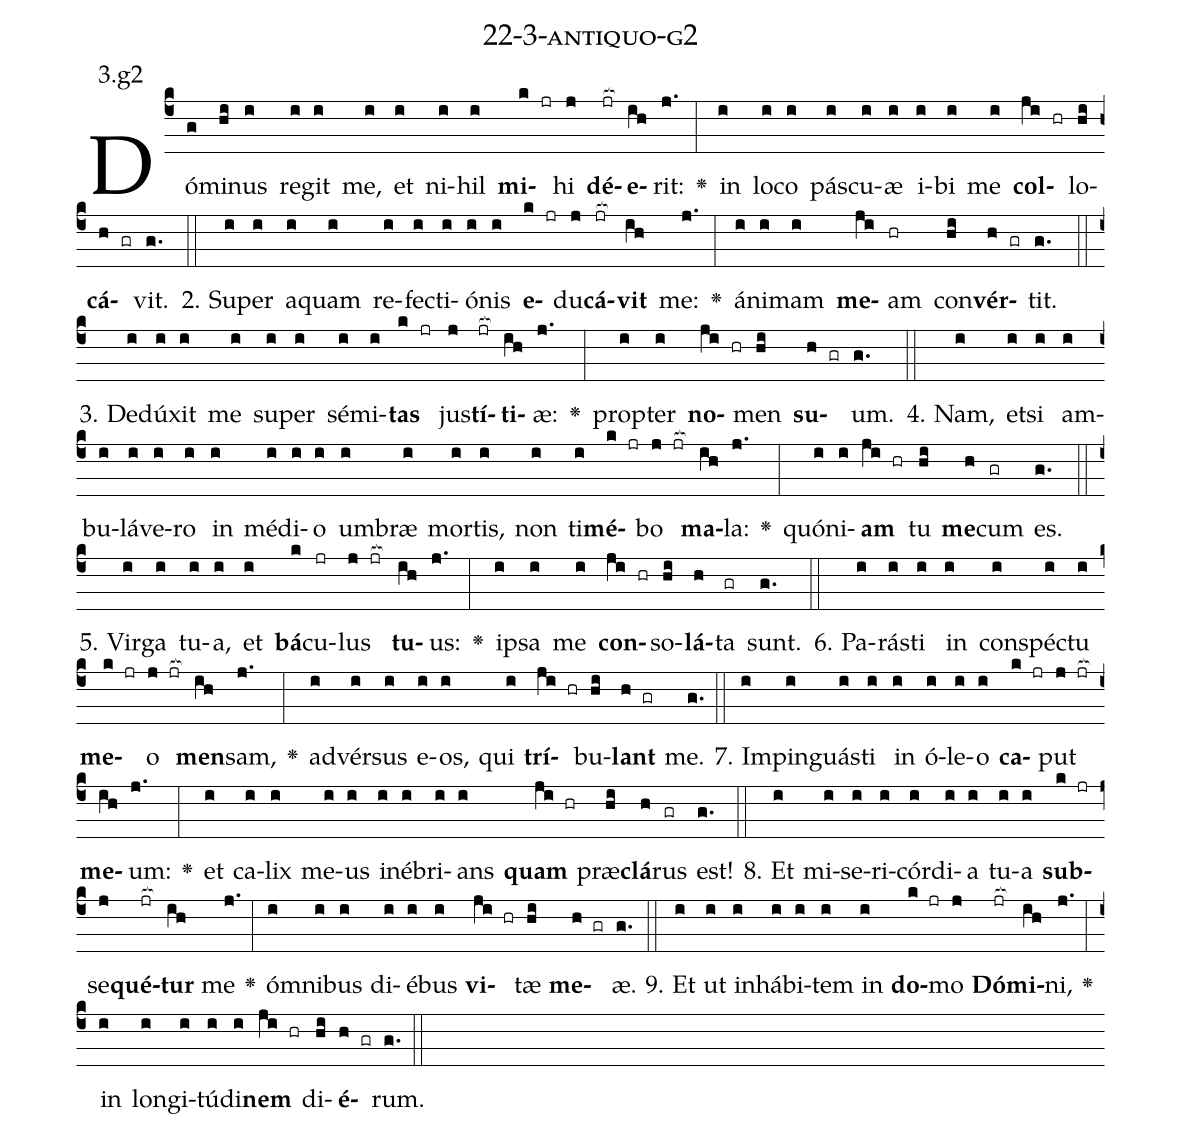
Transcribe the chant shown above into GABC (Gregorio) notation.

name: 22-3-antiquo-g2;
annotation: 3.g2;
%%
(c4)Dó(g)mi(hi)nus(i) re(i)git(i) me,(i) et(i) ni(i)hil(i) <b>mi</b>(k jr)hi(j) <b>dé</b>(jr[ocb:1{])<b>e</b>(ih[ocb:0}])rit:(j.) <v>\greheightstar</v>(:) in(i) lo(i)co(i) pás(i)cu(i)æ(i) i(i)bi(i) me(i) <b>col</b>(ji hr)lo(hi)<b>cá</b>(h gr)vit.(g.) (::)
2. Su(i)per(i) a(i)quam(i) re(i)fec(i)ti(i)ó(i)nis(i) <b>e</b>(k jr)du(j)<b>cá</b>(jr[ocb:1{])<b>vit</b>(ih[ocb:0}]) me:(j.) <v>\greheightstar</v>(:) á(i)ni(i)mam(i) <b>me</b>(ji)am(hr) con(hi)<b>vér</b>(h gr)tit.(g.) (::)
3. De(i)dú(i)xit(i) me(i) su(i)per(i) sé(i)mi(i)<b>tas</b>(k jr) jus(j)<b>tí</b>(jr[ocb:1{])<b>ti</b>(ih[ocb:0}])æ:(j.) <v>\greheightstar</v>(:) prop(i)ter(i) <b>no</b>(ji hr)men(hi) <b>su</b>(h gr)um.(g.) (::)
4. Nam,(i) et(i)si(i) am(i)bu(i)lá(i)ve(i)ro(i) in(i) mé(i)di(i)o(i) um(i)bræ(i) mor(i)tis,(i) non(i) ti(i)<b>mé</b>(k jr)bo(j jr[ocb:1{]) <b>ma</b>(ih[ocb:0}])la:(j.) <v>\greheightstar</v>(:) quón(i)i(i)<b>am</b>(ji hr) tu(hi) <b>me</b>(h)cum(gr) es.(g.) (::)
5. Vir(i)ga(i) tu(i)a,(i) et(i) <b>bá</b>(k)cu(jr)lus(j jr[ocb:1{]) <b>tu</b>(ih[ocb:0}])us:(j.) <v>\greheightstar</v>(:) ip(i)sa(i) me(i) <b>con</b>(ji hr)so(hi)<b>lá</b>(h)ta(gr) sunt.(g.) (::)
6. Pa(i)rás(i)ti(i) in(i) con(i)spéc(i)tu(i) <b>me</b>(k jr)o(j jr[ocb:1{]) <b>men</b>(ih[ocb:0}])sam,(j.) <v>\greheightstar</v>(:) ad(i)vér(i)sus(i) e(i)os,(i) qui(i) <b>trí</b>(ji hr)bu(hi)<b>lant</b>(h gr) me.(g.) (::)
7. Im(i)pin(i)guás(i)ti(i) in(i) ó(i)le(i)o(i) <b>ca</b>(k jr)put(j jr[ocb:1{]) <b>me</b>(ih[ocb:0}])um:(j.) <v>\greheightstar</v>(:) et(i) ca(i)lix(i) me(i)us(i) in(i)é(i)bri(i)ans(i) <b>quam</b>(ji hr) præ(hi)<b>clá</b>(h)rus(gr) est!(g.) (::)
8. Et(i) mi(i)se(i)ri(i)cór(i)di(i)a(i) tu(i)a(i) <b>sub</b>(k jr)se(j)<b>qué</b>(jr[ocb:1{])<b>tur</b>(ih[ocb:0}]) me(j.) <v>\greheightstar</v>(:) óm(i)ni(i)bus(i) di(i)é(i)bus(i) <b>vi</b>(ji hr)tæ(hi) <b>me</b>(h gr)æ.(g.) (::)
9. Et(i) ut(i) in(i)há(i)bi(i)tem(i) in(i) <b>do</b>(k jr)mo(j) <b>Dó</b>(jr[ocb:1{])<b>mi</b>(ih[ocb:0}])ni,(j.) <v>\greheightstar</v>(:) in(i) lon(i)gi(i)tú(i)di(i)<b>nem</b>(ji hr) di(hi)<b>é</b>(h gr)rum.(g.) (::)
